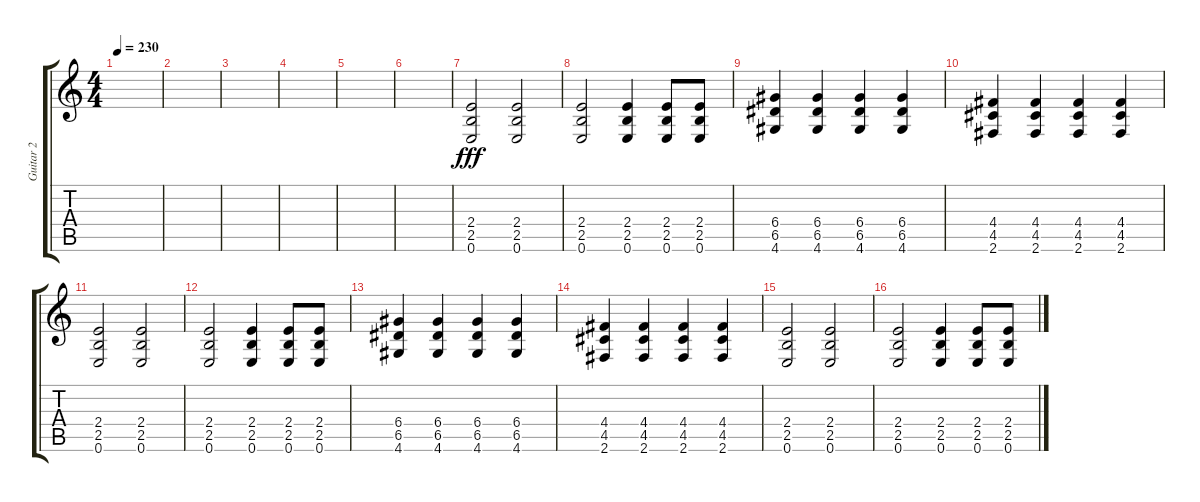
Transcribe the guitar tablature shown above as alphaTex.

\track ("Guitar 2" "Guitar 2") {instrument overdrivenguitar}
\staff {score tabs}
\tuning (E4 B3 G3 D3 A2 E2) {hide}
\ts (4 4)
\tempo 230
\clef g2
\ks c
|
|
|
|
|
|
(2.4 2.5 0.6).2{dy fff} (2.4 2.5 0.6).2 |
(2.4 2.5 0.6).2 (2.4 2.5 0.6).4 (2.4 2.5 0.6).8 (2.4 2.5 0.6).8 |
(6.4 6.5 4.6).4 (6.4 6.5 4.6).4 (6.4 6.5 4.6).4 (6.4 6.5 4.6).4 |
(4.4 4.5 2.6).4 (4.4 4.5 2.6).4 (4.4 4.5 2.6).4 (4.4 4.5 2.6).4 |
(2.4 2.5 0.6).2 (2.4 2.5 0.6).2 |
(2.4 2.5 0.6).2 (2.4 2.5 0.6).4 (2.4 2.5 0.6).8 (2.4 2.5 0.6).8 |
(6.4 6.5 4.6).4 (6.4 6.5 4.6).4 (6.4 6.5 4.6).4 (6.4 6.5 4.6).4 |
(4.4 4.5 2.6).4 (4.4 4.5 2.6).4 (4.4 4.5 2.6).4 (4.4 4.5 2.6).4 |
(2.4 2.5 0.6).2 (2.4 2.5 0.6).2 |
(2.4 2.5 0.6).2 (2.4 2.5 0.6).4 (2.4 2.5 0.6).8 (2.4 2.5 0.6).8
